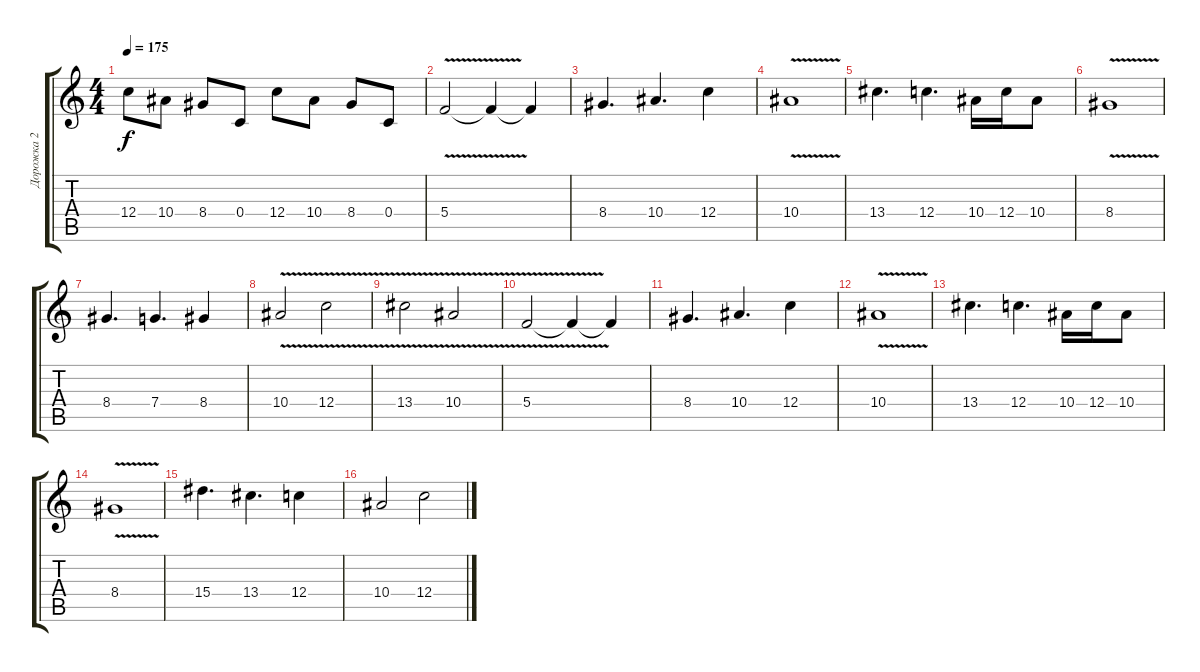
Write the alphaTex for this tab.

\track ("Дорожка 2" "Дорожка 2") {instrument overdrivenguitar}
\staff {score tabs}
\tuning (D4 A3 F3 C3 G2 C2) {hide}
\ts (4 4)
\tempo 175
\clef g2
\ks c
12.4.8{dy f} 10.4.8 8.4.8 0.4.8 12.4.8 10.4.8 8.4.8 0.4.8 |
5.4{v}.2 5.4{t}.4 5.4{t}.4 |
8.4.4{d} 10.4.4{d} 12.4.4 |
10.4{v}.1 |
13.4.4{d} 12.4.4{d} 10.4.16 12.4.16 10.4.8 |
8.4{v}.1 |
8.4.4{d} 7.4.4{d} 8.4.4 |
10.4{v}.2 12.4{v}.2 |
13.4{v}.2 10.4{v}.2 |
5.4{v}.2 5.4{t}.4 5.4{t}.4 |
8.4.4{d} 10.4.4{d} 12.4.4 |
10.4{v}.1 |
13.4.4{d} 12.4.4{d} 10.4.16 12.4.16 10.4.8 |
8.4{v}.1 |
15.4.4{d} 13.4.4{d} 12.4.4 |
10.4.2 12.4.2
